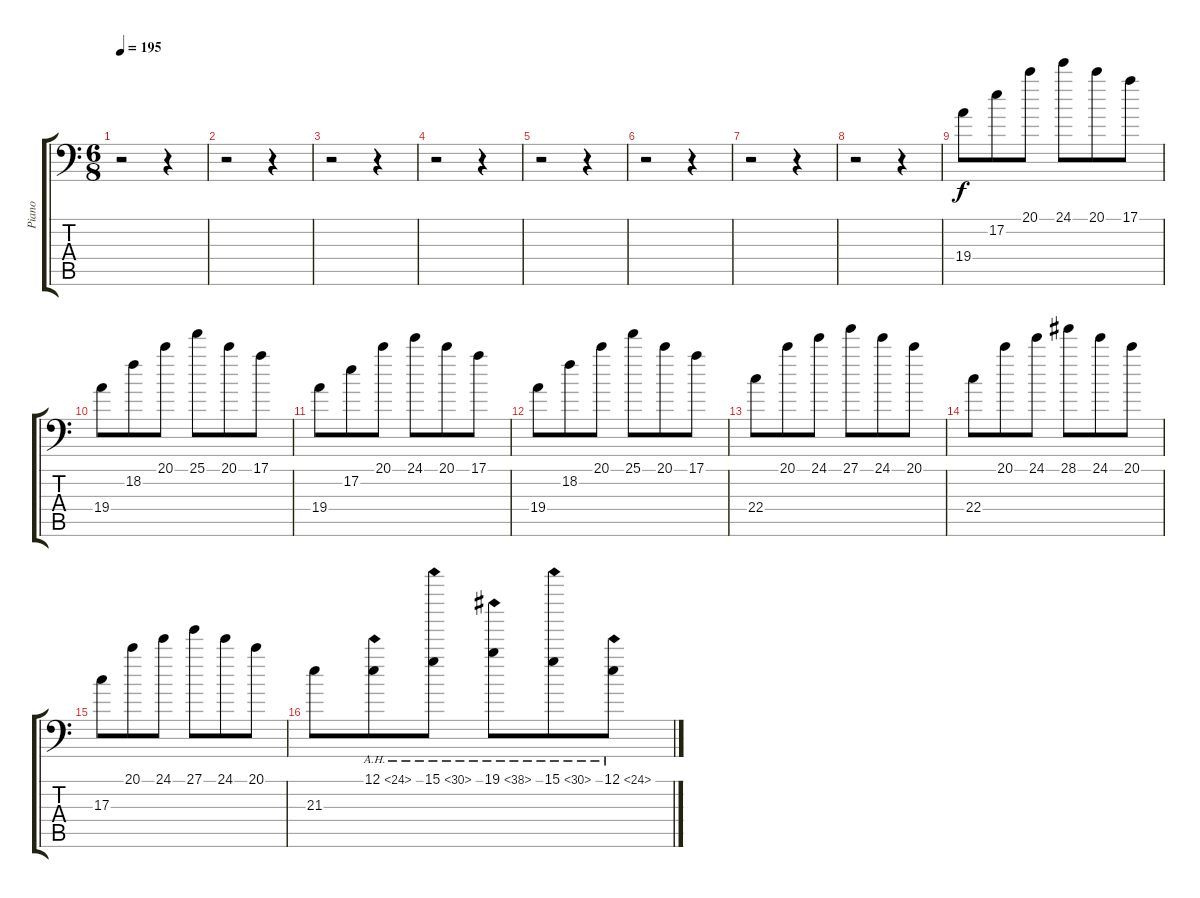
\track ("Piano" "Piano") {instrument electricgrandpiano}
\staff {score tabs}
\tuning (E4 B3 G3 D3 A2 Ab1) {hide}
\ts (6 8)
\tempo 195
\clef f4
\ks c
r.2{dy f} r.4 |
r.2 r.4 |
r.2 r.4 |
r.2 r.4 |
r.2 r.4 |
r.2 r.4 |
r.2 r.4 |
r.2 r.4 |
19.4.8 17.2.8 20.1.8 24.1.8 20.1.8 17.1.8 |
19.4.8 18.2.8 20.1.8 25.1.8 20.1.8 17.1.8 |
19.4.8 17.2.8 20.1.8 24.1.8 20.1.8 17.1.8 |
19.4.8 18.2.8 20.1.8 25.1.8 20.1.8 17.1.8 |
22.4.8 20.1.8 24.1.8 27.1.8 24.1.8 20.1.8 |
22.4.8 20.1.8 24.1.8 28.1.8 24.1.8 20.1.8 |
17.3.8 20.1.8 24.1.8 27.1.8 24.1.8 20.1.8 |
21.3.8 12.1{ah 12}.8 15.1{ah 15}.8 19.1{ah 19}.8 15.1{ah 15}.8 12.1{ah 12}.8
